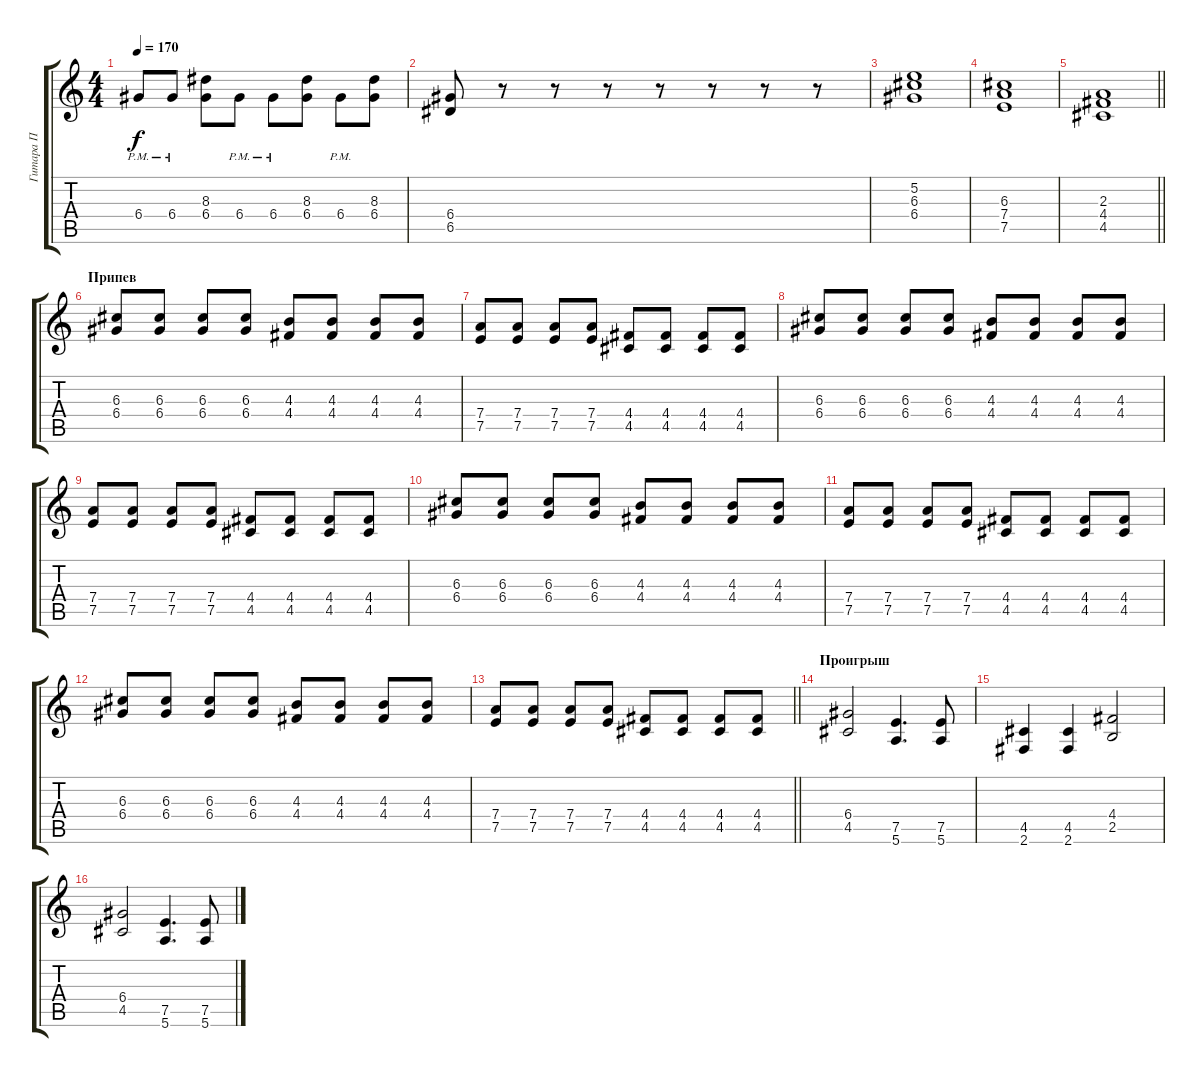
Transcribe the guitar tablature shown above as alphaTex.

\track ("Гитара П" "Гитара П") {instrument overdrivenguitar}
\staff {score tabs}
\tuning (E4 B3 G3 D3 A2 E2) {hide}
\ts (4 4)
\tempo 170
\clef g2
\ks c
6.4{pm}.8{dy f} 6.4{pm}.8 (8.3 6.4).8 6.4{pm}.8 6.4{pm}.8 (8.3 6.4).8 6.4{pm}.8 (8.3 6.4).8 |
(6.4 6.5).8 r.8 r.8 r.8 r.8 r.8 r.8 r.8 |
(5.2 6.3 6.4).1 |
(6.3 7.4 7.5).1 |
\barLineRight lightlight
(2.3 4.4 4.5).1 |
\section ("" "Припев")
(6.3 6.4).8 (6.3 6.4).8 (6.3 6.4).8 (6.3 6.4).8 (4.3 4.4).8 (4.3 4.4).8 (4.3 4.4).8 (4.3 4.4).8 |
(7.4 7.5).8 (7.4 7.5).8 (7.4 7.5).8 (7.4 7.5).8 (4.4 4.5).8 (4.4 4.5).8 (4.4 4.5).8 (4.4 4.5).8 |
(6.3 6.4).8 (6.3 6.4).8 (6.3 6.4).8 (6.3 6.4).8 (4.3 4.4).8 (4.3 4.4).8 (4.3 4.4).8 (4.3 4.4).8 |
(7.4 7.5).8 (7.4 7.5).8 (7.4 7.5).8 (7.4 7.5).8 (4.4 4.5).8 (4.4 4.5).8 (4.4 4.5).8 (4.4 4.5).8 |
(6.3 6.4).8 (6.3 6.4).8 (6.3 6.4).8 (6.3 6.4).8 (4.3 4.4).8 (4.3 4.4).8 (4.3 4.4).8 (4.3 4.4).8 |
(7.4 7.5).8 (7.4 7.5).8 (7.4 7.5).8 (7.4 7.5).8 (4.4 4.5).8 (4.4 4.5).8 (4.4 4.5).8 (4.4 4.5).8 |
(6.3 6.4).8 (6.3 6.4).8 (6.3 6.4).8 (6.3 6.4).8 (4.3 4.4).8 (4.3 4.4).8 (4.3 4.4).8 (4.3 4.4).8 |
\barLineRight lightlight
(7.4 7.5).8 (7.4 7.5).8 (7.4 7.5).8 (7.4 7.5).8 (4.4 4.5).8 (4.4 4.5).8 (4.4 4.5).8 (4.4 4.5).8 |
\section ("" "Проигрыш")
(6.4 4.5).2 (7.5 5.6).4{d} (7.5 5.6).8 |
(4.5 2.6).4 (4.5 2.6).4 (4.4 2.5).2 |
(6.4 4.5).2 (7.5 5.6).4{d} (7.5 5.6).8
